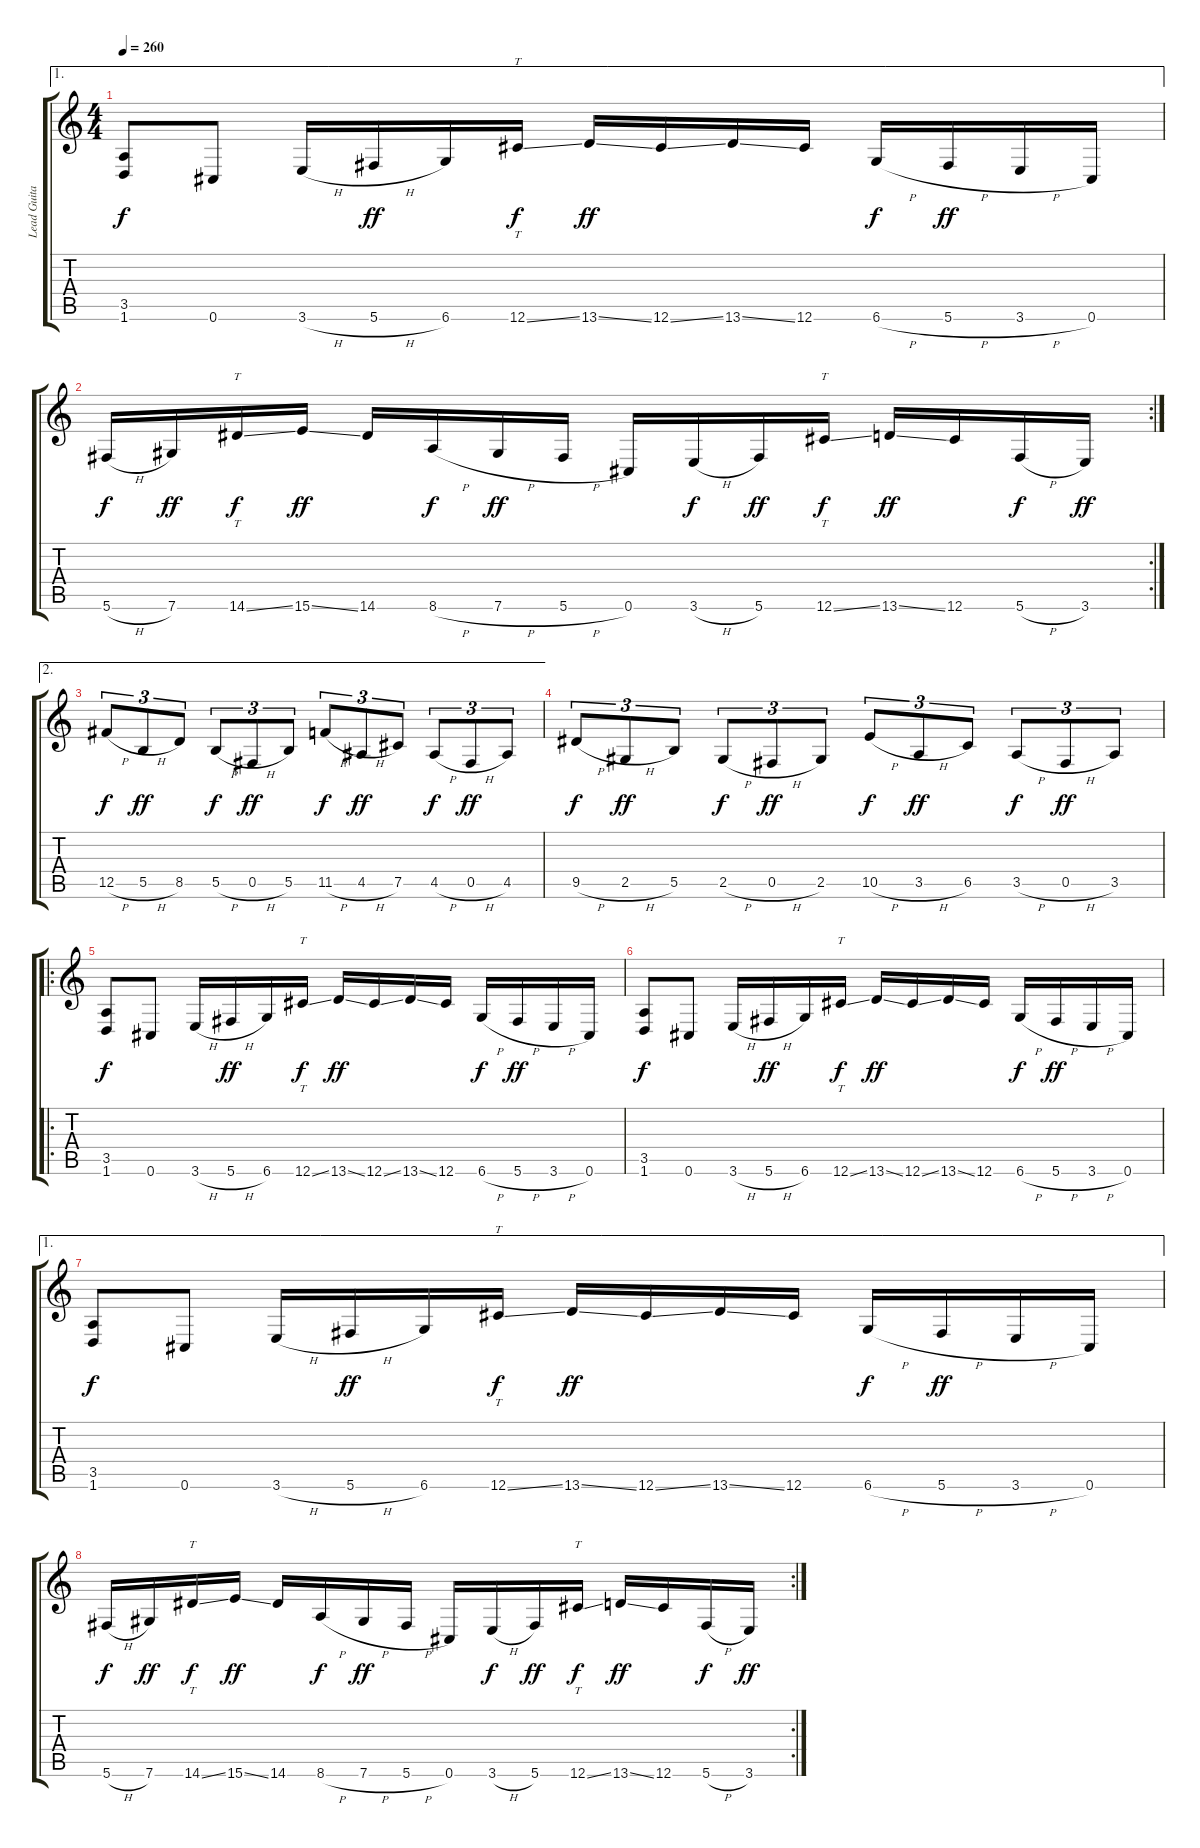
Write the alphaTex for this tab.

\track ("Lead Guitar" "Lead Guita") {instrument distortionguitar}
\staff {score tabs}
\tuning (Db4 Ab3 E3 B2 Gb2 Db2) {hide}
\ae 1
\ts (4 4)
\tempo 260
\clef g2
\ks c
(3.5 1.6).8{dy f} 0.6.8 3.6{h}.16 5.6{h}.16{dy ff} 6.6.16 12.6{ss}.16{tt dy f} 13.6{ss}.16{dy ff} 12.6{ss}.16 13.6{ss}.16 12.6.16 6.6{h}.16{dy f} 5.6{h}.16{dy ff} 3.6{h}.16 0.6.16 |
\rc 2
5.6{h}.16{dy f} 7.6.16{dy ff} 14.6{ss}.16{tt dy f} 15.6{ss}.16{dy ff} 14.6.16 8.6{h}.16{dy f} 7.6{h}.16{dy ff} 5.6{h}.16 0.6.16 3.6{h}.16{dy f} 5.6.16{dy ff} 12.6{ss}.16{tt dy f} 13.6{ss}.16{dy ff} 12.6.16 5.6{h}.16{dy f} 3.6.16{dy ff} |
\ae 2
12.5{h}.8{tu (3 2) dy f} 5.5{h}.8{tu (3 2) dy ff} 8.5.8{tu (3 2)} 5.5{h}.8{tu (3 2) dy f} 0.5{h}.8{tu (3 2) dy ff} 5.5.8{tu (3 2)} 11.5{h}.8{tu (3 2) dy f} 4.5{h}.8{tu (3 2) dy ff} 7.5.8{tu (3 2)} 4.5{h}.8{tu (3 2) dy f} 0.5{h}.8{tu (3 2) dy ff} 4.5.8{tu (3 2)} |
9.5{h}.8{tu (3 2) dy f} 2.5{h}.8{tu (3 2) dy ff} 5.5.8{tu (3 2)} 2.5{h}.8{tu (3 2) dy f} 0.5{h}.8{tu (3 2) dy ff} 2.5.8{tu (3 2)} 10.5{h}.8{tu (3 2) dy f} 3.5{h}.8{tu (3 2) dy ff} 6.5.8{tu (3 2)} 3.5{h}.8{tu (3 2) dy f} 0.5{h}.8{tu (3 2) dy ff} 3.5.8{tu (3 2)} |
\ro
(3.5 1.6).8{dy f} 0.6.8 3.6{h}.16 5.6{h}.16{dy ff} 6.6.16 12.6{ss}.16{tt dy f} 13.6{ss}.16{dy ff} 12.6{ss}.16 13.6{ss}.16 12.6.16 6.6{h}.16{dy f} 5.6{h}.16{dy ff} 3.6{h}.16 0.6.16 |
(3.5 1.6).8{dy f} 0.6.8 3.6{h}.16 5.6{h}.16{dy ff} 6.6.16 12.6{ss}.16{tt dy f} 13.6{ss}.16{dy ff} 12.6{ss}.16 13.6{ss}.16 12.6.16 6.6{h}.16{dy f} 5.6{h}.16{dy ff} 3.6{h}.16 0.6.16 |
\ae 1
(3.5 1.6).8{dy f} 0.6.8 3.6{h}.16 5.6{h}.16{dy ff} 6.6.16 12.6{ss}.16{tt dy f} 13.6{ss}.16{dy ff} 12.6{ss}.16 13.6{ss}.16 12.6.16 6.6{h}.16{dy f} 5.6{h}.16{dy ff} 3.6{h}.16 0.6.16 |
\rc 2
5.6{h}.16{dy f} 7.6.16{dy ff} 14.6{ss}.16{tt dy f} 15.6{ss}.16{dy ff} 14.6.16 8.6{h}.16{dy f} 7.6{h}.16{dy ff} 5.6{h}.16 0.6.16 3.6{h}.16{dy f} 5.6.16{dy ff} 12.6{ss}.16{tt dy f} 13.6{ss}.16{dy ff} 12.6.16 5.6{h}.16{dy f} 3.6.16{dy ff}
